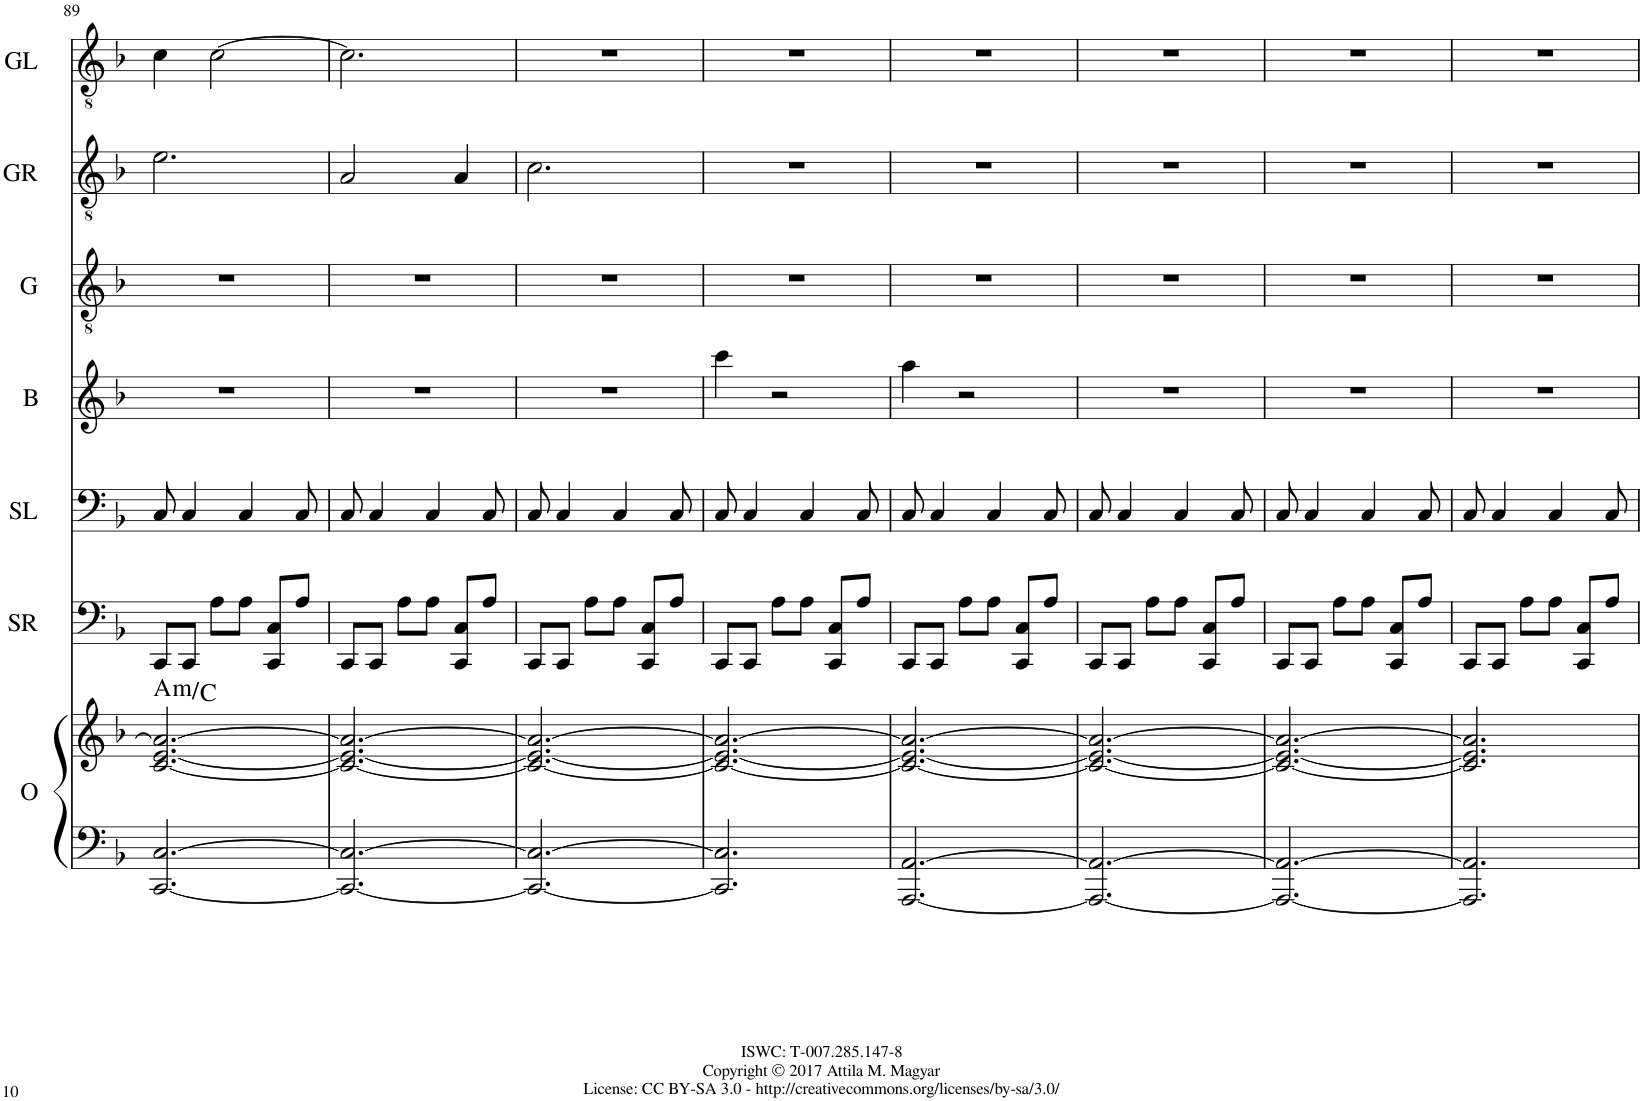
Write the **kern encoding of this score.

**kern	**kern	**harte	**kern	**kern	**kern	**kern	**kern	**kern
*part7	*part7	*part7	*part6	*part5	*part4	*part3	*part2	*part1
*staff8	*staff7	*	*staff6	*staff5	*staff4	*staff3	*staff2	*staff1
*I"Organ	*	*	*I"SynthR	*I"SynthL	*I"Bell	*I"Gtr	*I"GtrR	*I"GtrL
*I'O	*	*	*I'SR	*I'SL	*I'B	*I'G	*I'GR	*I'GL
!!LO:PB:g=z
*clefF4	*clefG2	*	*clefF4	*clefF4	*clefG2	*clefGv2	*clefGv2	*clefGv2
*k[b-]	*k[b-]	*	*k[b-]	*k[b-]	*k[b-]	*k[b-]	*k[b-]	*k[b-]
=89	=89	=89	=89	=89	=89	=89	=89	=89
!	!	!LO:H:kt=m	!	!	!	!	!	!
[2.CC/ [2.C/	[2.c/ [2.e/ 2.a/_	A:min/b3	8CC/L	8C/	1r	1r	2.e\	4c\
.	.	.	8CC/J	4C/	.	.	.	.
.	.	.	8A\L	.	.	.	.	[2c\
.	.	.	8A\J	4C/	.	.	.	.
.	.	.	8CC/ 8C/L	.	.	.	.	.
.	.	.	8A/J	8C/	.	.	.	.
4ryy	4ryy	.	4ryy	4ryy	.	.	4ryy	4ryy
=90	=90	=90	=90	=90	=90	=90	=90	=90
2.CC/_ 2.C/_	2.c/_ 2.e/_ 2.a/_	.	8CC/L	8C/	1r	1r	2A/	2.c\]
.	.	.	8CC/J	4C/	.	.	.	.
.	.	.	8A\L	.	.	.	.	.
.	.	.	8A\J	4C/	.	.	.	.
.	.	.	8CC/ 8C/L	.	.	.	4A/	.
.	.	.	8A/J	8C/	.	.	.	.
4ryy	4ryy	.	4ryy	4ryy	.	.	4ryy	4ryy
=91	=91	=91	=91	=91	=91	=91	=91	=91
2.CC/_ 2.C/_	2.c/_ 2.e/_ 2.a/_	.	8CC/L	8C/	1r	1r	2.c\	1r
.	.	.	8CC/J	4C/	.	.	.	.
.	.	.	8A\L	.	.	.	.	.
.	.	.	8A\J	4C/	.	.	.	.
.	.	.	8CC/ 8C/L	.	.	.	.	.
.	.	.	8A/J	8C/	.	.	.	.
4ryy	4ryy	.	4ryy	4ryy	.	.	4ryy	.
=92	=92	=92	=92	=92	=92	=92	=92	=92
2.CC/] 2.C/]	2.c/_ 2.e/_ 2.a/_	.	8CC/L	8C/	4ccc\	1r	1r	1r
.	.	.	8CC/J	4C/	.	.	.	.
.	.	.	8A\L	.	2r	.	.	.
.	.	.	8A\J	4C/	.	.	.	.
.	.	.	8CC/ 8C/L	.	.	.	.	.
.	.	.	8A/J	8C/	.	.	.	.
4ryy	4ryy	.	4ryy	4ryy	4ryy	.	.	.
=93	=93	=93	=93	=93	=93	=93	=93	=93
[2.AAA/ [2.AA/	2.c/_ 2.e/_ 2.a/_	.	8CC/L	8C/	4aa\	1r	1r	1r
.	.	.	8CC/J	4C/	.	.	.	.
.	.	.	8A\L	.	2r	.	.	.
.	.	.	8A\J	4C/	.	.	.	.
.	.	.	8CC/ 8C/L	.	.	.	.	.
.	.	.	8A/J	8C/	.	.	.	.
4ryy	4ryy	.	4ryy	4ryy	4ryy	.	.	.
=94	=94	=94	=94	=94	=94	=94	=94	=94
2.AAA/_ 2.AA/_	2.c/_ 2.e/_ 2.a/_	.	8CC/L	8C/	1r	1r	1r	1r
.	.	.	8CC/J	4C/	.	.	.	.
.	.	.	8A\L	.	.	.	.	.
.	.	.	8A\J	4C/	.	.	.	.
.	.	.	8CC/ 8C/L	.	.	.	.	.
.	.	.	8A/J	8C/	.	.	.	.
4ryy	4ryy	.	4ryy	4ryy	.	.	.	.
=95	=95	=95	=95	=95	=95	=95	=95	=95
2.AAA/_ 2.AA/_	2.c/_ 2.e/_ 2.a/_	.	8CC/L	8C/	1r	1r	1r	1r
.	.	.	8CC/J	4C/	.	.	.	.
.	.	.	8A\L	.	.	.	.	.
.	.	.	8A\J	4C/	.	.	.	.
.	.	.	8CC/ 8C/L	.	.	.	.	.
.	.	.	8A/J	8C/	.	.	.	.
4ryy	4ryy	.	4ryy	4ryy	.	.	.	.
=96	=96	=96	=96	=96	=96	=96	=96	=96
2.AAA/] 2.AA/]	2.c/] 2.e/] 2.a/]	.	8CC/L	8C/	1r	1r	1r	1r
.	.	.	8CC/J	4C/	.	.	.	.
.	.	.	8A\L	.	.	.	.	.
.	.	.	8A\J	4C/	.	.	.	.
.	.	.	8CC/ 8C/L	.	.	.	.	.
.	.	.	8A/J	8C/	.	.	.	.
4ryy	4ryy	.	4ryy	4ryy	.	.	.	.
=	=	=	=	=	=	=	=	=
*-	*-	*-	*-	*-	*-	*-	*-	*-
